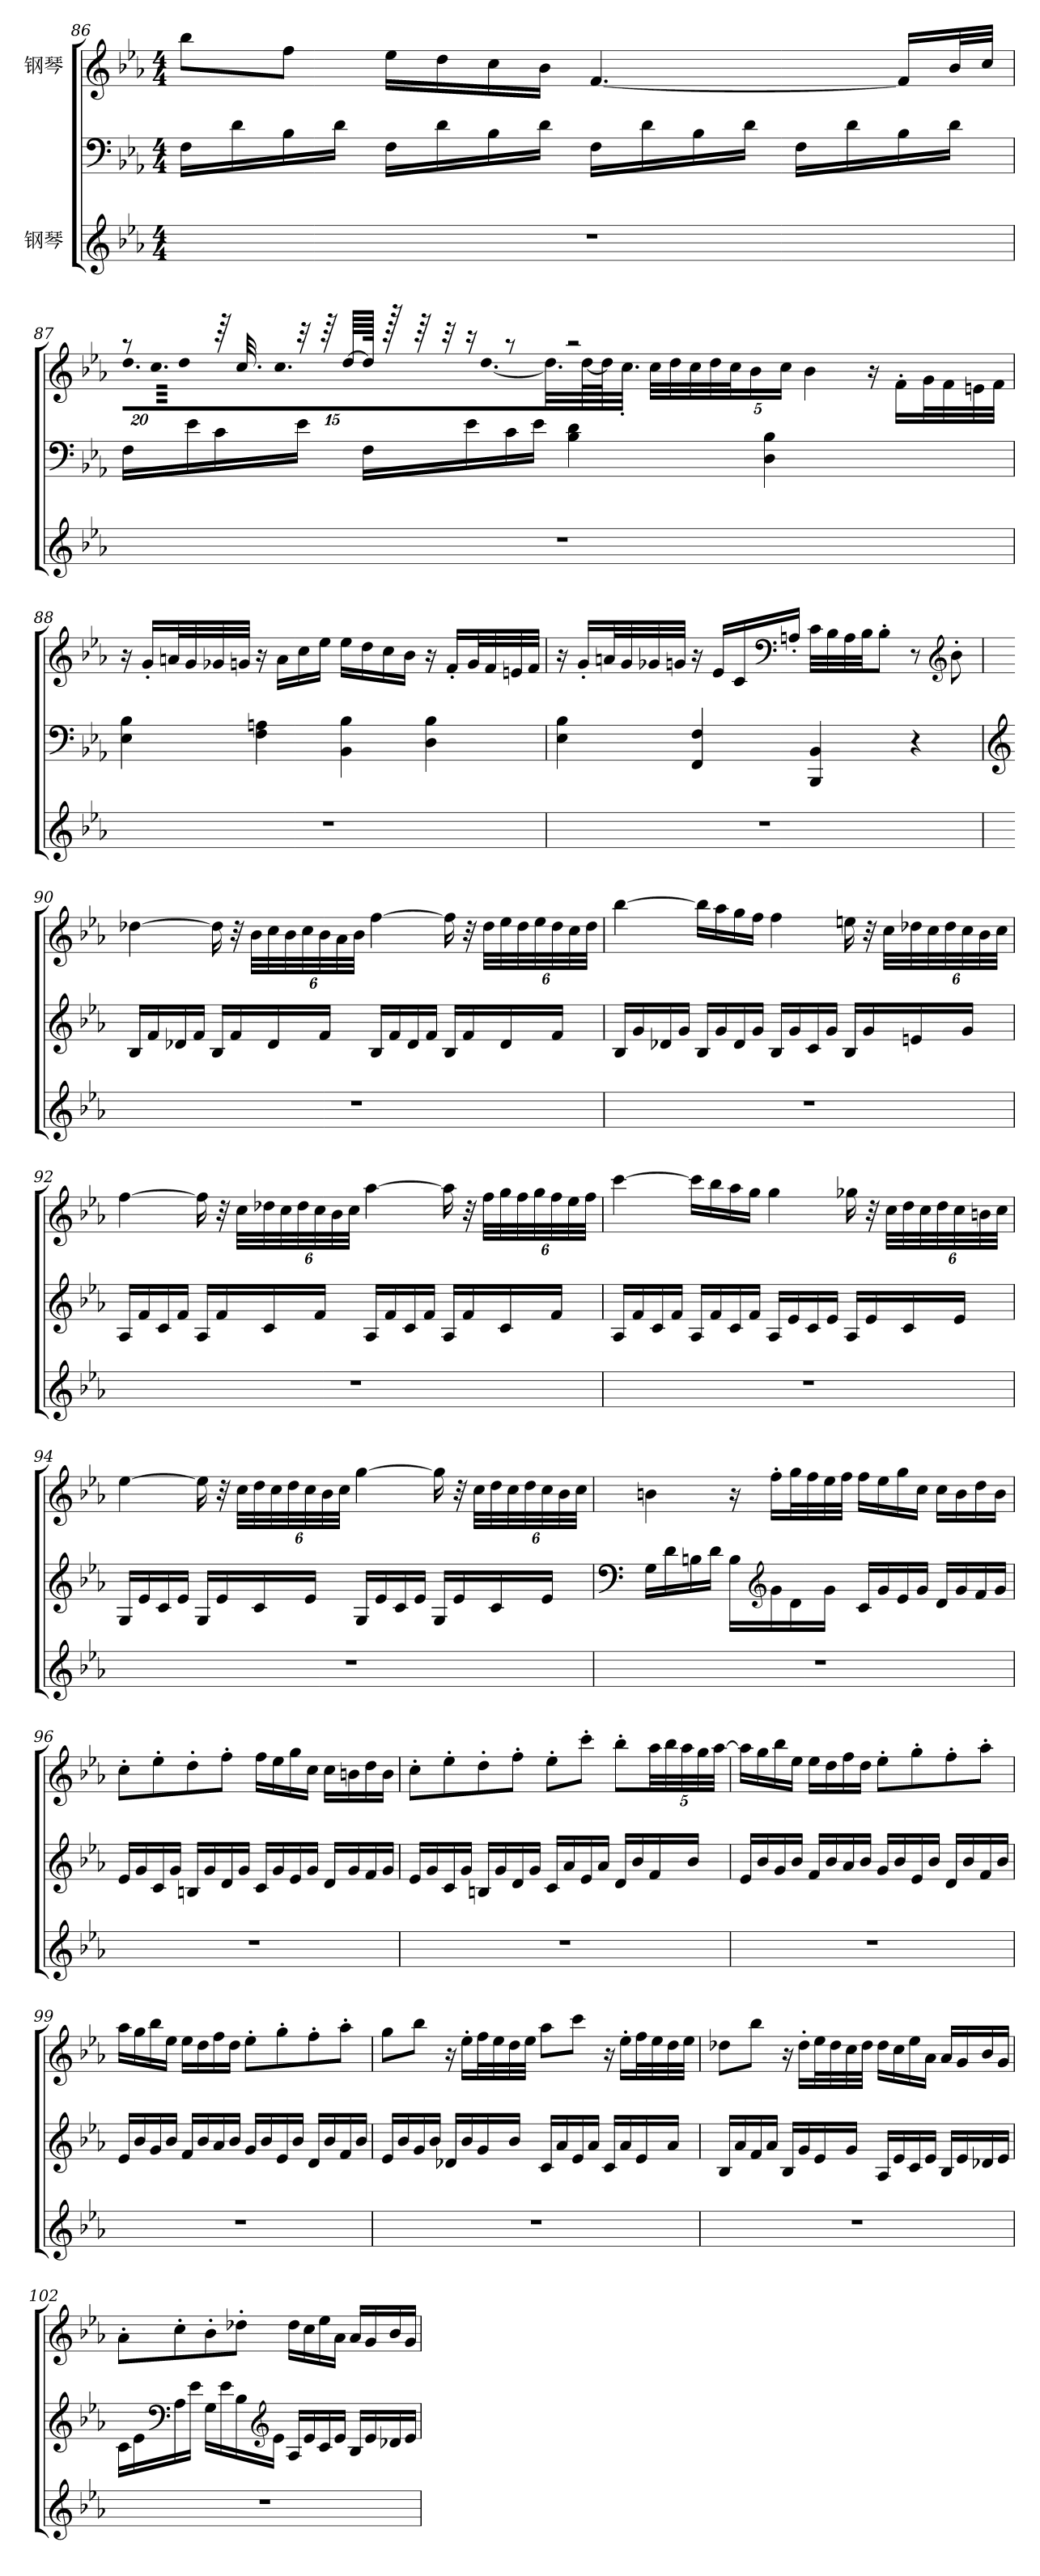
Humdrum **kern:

**kern	**kern	**kern
*part2	*part2	*part1
*staff3	*staff2	*staff1
*I"钢琴	*	*I"钢琴
*clefG2	*clefF4	*clefG2
*k[b-e-a-]	*k[b-e-a-]	*k[b-e-a-]
*M4/4	*M4/4	*M4/4
=86	=86	=86
1r	16F\LL	8bb-\L
.	16d\	.
.	16B-\	8ff\J
.	16d\JJ	.
.	16F\LL	16ee-\LL
.	16d\	16dd\
.	16B-\	16cc\
.	16d\JJ	16b-\JJ
.	16F\LL	[4.f/
.	16d\	.
.	16B-\	.
.	16d\JJ	.
.	16F\LL	.
.	16d\	.
.	16B-\	16f/LL]
.	16d\JJ	32b-/L
.	.	32cc/JJJ
!!LO:LB:g=z
=87	=87	=87
*	*	*^
*	*	*	*Xbrackettup
!	!	!	!LO:N:vis=32.
1r	16F\LL	8r	640%17dd\LLLL
!	!	!	!LO:N:vis=32.
.	.	.	640%17cc\J
.	.	.	1920ryy
!	!	!	!LO:N:vis=32
.	.	.	640%23dd\
.	16e-\	.	.
!	!	!	!LO:N:vis=32.
.	.	.	640%17cc\L
!	!	!	!LO:N:vis=256.
.	.	.	[1920%17dd\JK
.	16c\	64r	32.dd\]
.	.	32.cc/	.
.	.	.	[64dd\L
.	16e-\JJ	32r	64dd\J]
.	.	.	32.cc'\JJJ
.	.	64r	.
.	.	[64dd/LLLL	.
.	16F\LL	128dd/JJJJk]	32cc\LLL
.	.	128r	.
.	.	64r	.
.	.	32r	32dd\
.	16e-\	16r	32cc\
.	.	.	32dd\
.	16c\	8r	40cc\J
.	.	.	20b-\
.	16e-\JJ	.	.
.	.	.	20cc\JJ
.	4B-\ 4d\	2r	4b-\
.	4D\ 4B-\	.	16r
.	.	.	16f'\LL
.	.	.	32g\L
.	.	.	32f\
.	.	.	32en\
.	.	.	32f\JJJ
*	*	*v	*v
!!LO:LB:g=z
=88	=88	=88
1r	4E-\ 4B-\	16r
.	.	16g'/LL
.	.	32an/L
.	.	32g/
.	.	32g-X/
.	.	32gn/JJJ
.	4F\ 4An\	16r
.	.	16a\LL
.	.	16cc\
.	.	16ee-\JJ
.	4BB-\ 4B-\	16ee-\LL
.	.	16dd\
.	.	16cc\
.	.	16b-\JJ
.	4D\ 4B-\	16r
.	.	16f'/LL
.	.	32g/L
.	.	32f/
.	.	32en/
.	.	32f/JJJ
!!LO:PB:g=z
=89	=89	=89
1r	4E-\ 4B-\	16r
.	.	16g'/LL
.	.	32an/L
.	.	32g/
.	.	32g-X/
.	.	32gn/JJJ
.	4FF/ 4F/	16r
.	.	16e-/LL
.	.	16c/
*	*	*clefF4
.	.	16An'/JJ
.	4BBB-/ 4BB-/	32c\LLL
.	.	32B-\
.	.	32A\
.	.	32B-\JJ
.	.	8B-'\J
.	4r	8r
*	*	*clefG2
.	.	8b-'\
!!LO:LB:g=z
=90	=90	=90
*	*clefG2	*
1r	16B-/LL	[4dd-X\
.	16f/	.
.	16d-X/	.
.	16f/JJ	.
.	16B-/LL	16dd-\]
.	16f/	32r
.	.	32b-\LLL
.	16d-/	48cc\
.	.	48b-\
.	.	48cc\
.	16f/JJ	48b-\
.	.	48a-\
.	.	48b-\JJJ
.	16B-/LL	[4ff\
.	16f/	.
.	16d-/	.
.	16f/JJ	.
.	16B-/LL	16ff\]
.	16f/	32r
.	.	32dd-\LLL
.	16d-/	48ee-\
.	.	48dd-\
.	.	48ee-\
.	16f/JJ	48dd-\
.	.	48cc\
.	.	48dd-\JJJ
!!LO:LB:g=z
=91	=91	=91
1r	16B-/LL	[4bb-\
.	16g/	.
.	16d-X/	.
.	16g/JJ	.
.	16B-/LL	16bb-\LL]
.	16g/	16aa-\
.	16d-/	16gg\
.	16g/JJ	16ff\JJ
.	16B-/LL	4ff\
.	16g/	.
.	16c/	.
.	16g/JJ	.
.	16B-/LL	16een\
.	16g/	32r
.	.	32cc\LLL
.	16en/	48dd-X\
.	.	48cc\
.	.	48dd-\
.	16g/JJ	48cc\
.	.	48b-\
.	.	48cc\JJJ
!!LO:LB:g=z
=92	=92	=92
1r	16A-/LL	[4ff\
.	16f/	.
.	16c/	.
.	16f/JJ	.
.	16A-/LL	16ff\]
.	16f/	32r
.	.	32cc\LLL
.	16c/	48dd-X\
.	.	48cc\
.	.	48dd-\
.	16f/JJ	48cc\
.	.	48b-\
.	.	48cc\JJJ
.	16A-/LL	[4aa-\
.	16f/	.
.	16c/	.
.	16f/JJ	.
.	16A-/LL	16aa-\]
.	16f/	32r
.	.	32ff\LLL
.	16c/	48gg\
.	.	48ff\
.	.	48gg\
.	16f/JJ	48ff\
.	.	48ee-\
.	.	48ff\JJJ
!!LO:PB:g=z
=93	=93	=93
1r	16A-/LL	[4ccc\
.	16f/	.
.	16c/	.
.	16f/JJ	.
.	16A-/LL	16ccc\LL]
.	16f/	16bb-\
.	16c/	16aa-\
.	16f/JJ	16gg\JJ
.	16A-/LL	4gg\
.	16e-/	.
.	16c/	.
.	16e-/JJ	.
.	16A-/LL	16gg-X\
.	16e-/	32r
.	.	32cc\LLL
.	16c/	48dd\
.	.	48cc\
.	.	48dd\
.	16e-/JJ	48cc\
.	.	48bn\
.	.	48cc\JJJ
!!LO:LB:g=z
=94	=94	=94
1r	16G/LL	[4ee-\
.	16e-/	.
.	16c/	.
.	16e-/JJ	.
.	16G/LL	16ee-\]
.	16e-/	32r
.	.	32cc\LLL
.	16c/	48dd\
.	.	48cc\
.	.	48dd\
.	16e-/JJ	48cc\
.	.	48b-\
.	.	48cc\JJJ
.	16G/LL	[4gg\
.	16e-/	.
.	16c/	.
.	16e-/JJ	.
.	16G/LL	16gg\]
.	16e-/	32r
.	.	32cc\LLL
.	16c/	48dd\
.	.	48cc\
.	.	48dd\
.	16e-/JJ	48cc\
.	.	48b-\
.	.	48cc\JJJ
!!LO:LB:g=z
=95	=95	=95
*	*clefF4	*
1r	16G\LL	4bn\
.	16d\	.
.	16Bn\	.
.	16d\JJ	.
.	16B\LL	16r
*	*clefG2	*
.	16g\	16ff'\LL
.	16d\	32gg\L
.	.	32ff\
.	16g\JJ	32ee-\
.	.	32ff\JJJ
.	16c/LL	16ff\LL
.	16g/	16ee-\
.	16e-/	16gg\
.	16g/JJ	16cc\JJ
.	16d/LL	16cc\LL
.	16g/	16b\
.	16f/	16dd\
.	16g/JJ	16b\JJ
=96	=96	=96
1r	16e-/LL	8cc'\L
.	16g/	.
.	16c/	8ee-'\
.	16g/JJ	.
.	16Bn/LL	8dd'\
.	16g/	.
.	16d/	8ff'\J
.	16g/JJ	.
.	16c/LL	16ff\LL
.	16g/	16ee-\
.	16e-/	16gg\
.	16g/JJ	16cc\JJ
.	16d/LL	16cc\LL
.	16g/	16bn\
.	16f/	16dd\
.	16g/JJ	16b\JJ
!!LO:LB:g=z
=97	=97	=97
1r	16e-/LL	8cc'\L
.	16g/	.
.	16c/	8ee-'\
.	16g/JJ	.
.	16Bn/LL	8dd'\
.	16g/	.
.	16d/	8ff'\J
.	16g/JJ	.
.	16c/LL	8ee-'\L
.	16a-/	.
.	16e-/	8ccc'\J
.	16a-/JJ	.
.	16d/LL	8bb-'\L
.	16b-/	.
.	16f/	40aa-\LL
.	.	40bb-\
.	.	40aa-\
.	16b-/JJ	.
.	.	40gg\
.	.	[40aa-\JJJ
=98	=98	=98
1r	16e-/LL	16aa-\LL]
.	16b-/	16gg\
.	16g/	16bb-\
.	16b-/JJ	16ee-\JJ
.	16f/LL	16ee-\LL
.	16b-/	16dd\
.	16a-/	16ff\
.	16b-/JJ	16dd\JJ
.	16g/LL	8ee-'\L
.	16b-/	.
.	16e-/	8gg'\
.	16b-/JJ	.
.	16d/LL	8ff'\
.	16b-/	.
.	16f/	8aa-'\J
.	16b-/JJ	.
!!LO:PB:g=z
=99	=99	=99
1r	16e-/LL	16aa-\LL
.	16b-/	16gg\
.	16g/	16bb-\
.	16b-/JJ	16ee-\JJ
.	16f/LL	16ee-\LL
.	16b-/	16dd\
.	16a-/	16ff\
.	16b-/JJ	16dd\JJ
.	16g/LL	8ee-'\L
.	16b-/	.
.	16e-/	8gg'\
.	16b-/JJ	.
.	16d/LL	8ff'\
.	16b-/	.
.	16f/	8aa-'\J
.	16b-/JJ	.
=100	=100	=100
1r	16e-/LL	8gg\L
.	16b-/	.
.	16g/	8bb-\J
.	16b-/JJ	.
.	16d-X/LL	16r
.	16b-/	16ee-'\LL
.	16g/	32ff\L
.	.	32ee-\
.	16b-/JJ	32dd\
.	.	32ee-\JJJ
.	16c/LL	8aa-\L
.	16a-/	.
.	16e-/	8ccc\J
.	16a-/JJ	.
.	16c/LL	16r
.	16a-/	16ee-'\LL
.	16e-/	32ff\L
.	.	32ee-\
.	16a-/JJ	32dd\
.	.	32ee-\JJJ
!!LO:LB:g=z
=101	=101	=101
1r	16B-/LL	8dd-X\L
.	16a-/	.
.	16f/	8bb-\J
.	16a-/JJ	.
.	16B-/LL	16r
.	16g/	16dd-'\LL
.	16e-/	32ee-\L
.	.	32dd-\
.	16g/JJ	32cc\
.	.	32dd-\JJJ
.	16A-/LL	16dd-\LL
.	16e-/	16cc\
.	16c/	16ee-\
.	16e-/JJ	16a-\JJ
.	16B-/LL	16a-/LL
.	16e-/	16g/
.	16d-X/	16b-/
.	16e-/JJ	16g/JJ
=102	=102	=102
1r	16c\LL	8a-'\L
.	16e-\	.
*	*clefF4	*
.	16A-\	8cc'\
.	16e-\JJ	.
.	16G\LL	8b-'\
.	16e-\	.
.	16B-\	8dd-X'\J
*	*clefG2	*
.	16e-\JJ	.
.	16A-/LL	16dd-\LL
.	16e-/	16cc\
.	16c/	16ee-\
.	16e-/JJ	16a-\JJ
.	16B-/LL	16a-/LL
.	16e-/	16g/
.	16d-X/	16b-/
.	16e-/JJ	16g/JJ
=	=	=
*-	*-	*-
